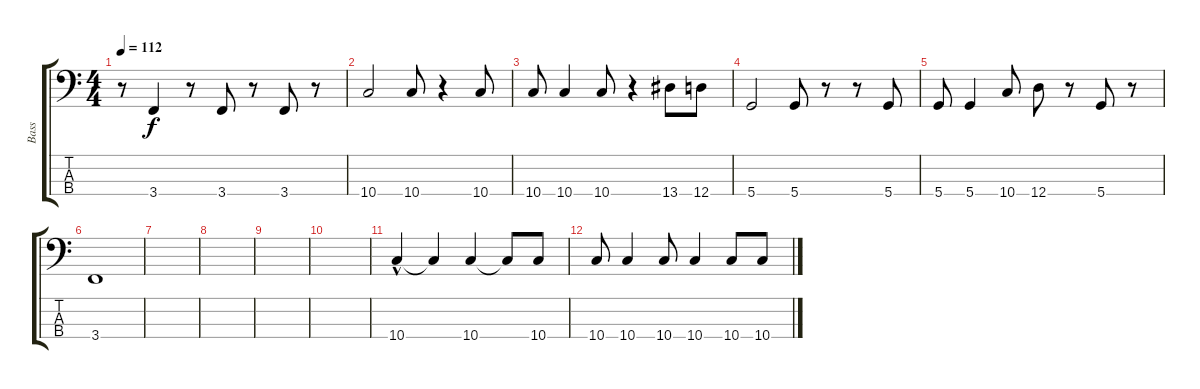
\track ("Bass" "Bass") {instrument electricbassfinger}
\staff {score tabs}
\tuning (G2 D2 A1 D1) {hide}
\ts (4 4)
\tempo 112
\clef f4
\ks c
r.8{dy f} 3.4.4 r.8 3.4.8 r.8 3.4.8 r.8 |
10.4.2 10.4.8 r.4 10.4.8 |
10.4.8 10.4.4 10.4.8 r.4 13.4.8 12.4.8 |
5.4.2 5.4.8 r.8 r.8 5.4.8 |
5.4.8 5.4.4 10.4.8 12.4.8 r.8 5.4.8 r.8 |
3.4.1 |
|
|
|
|
10.4{hac}.4 10.4{t}.4 10.4.4 10.4{t}.8 10.4.8 |
10.4.8 10.4.4 10.4.8 10.4.4 10.4.8 10.4.8
